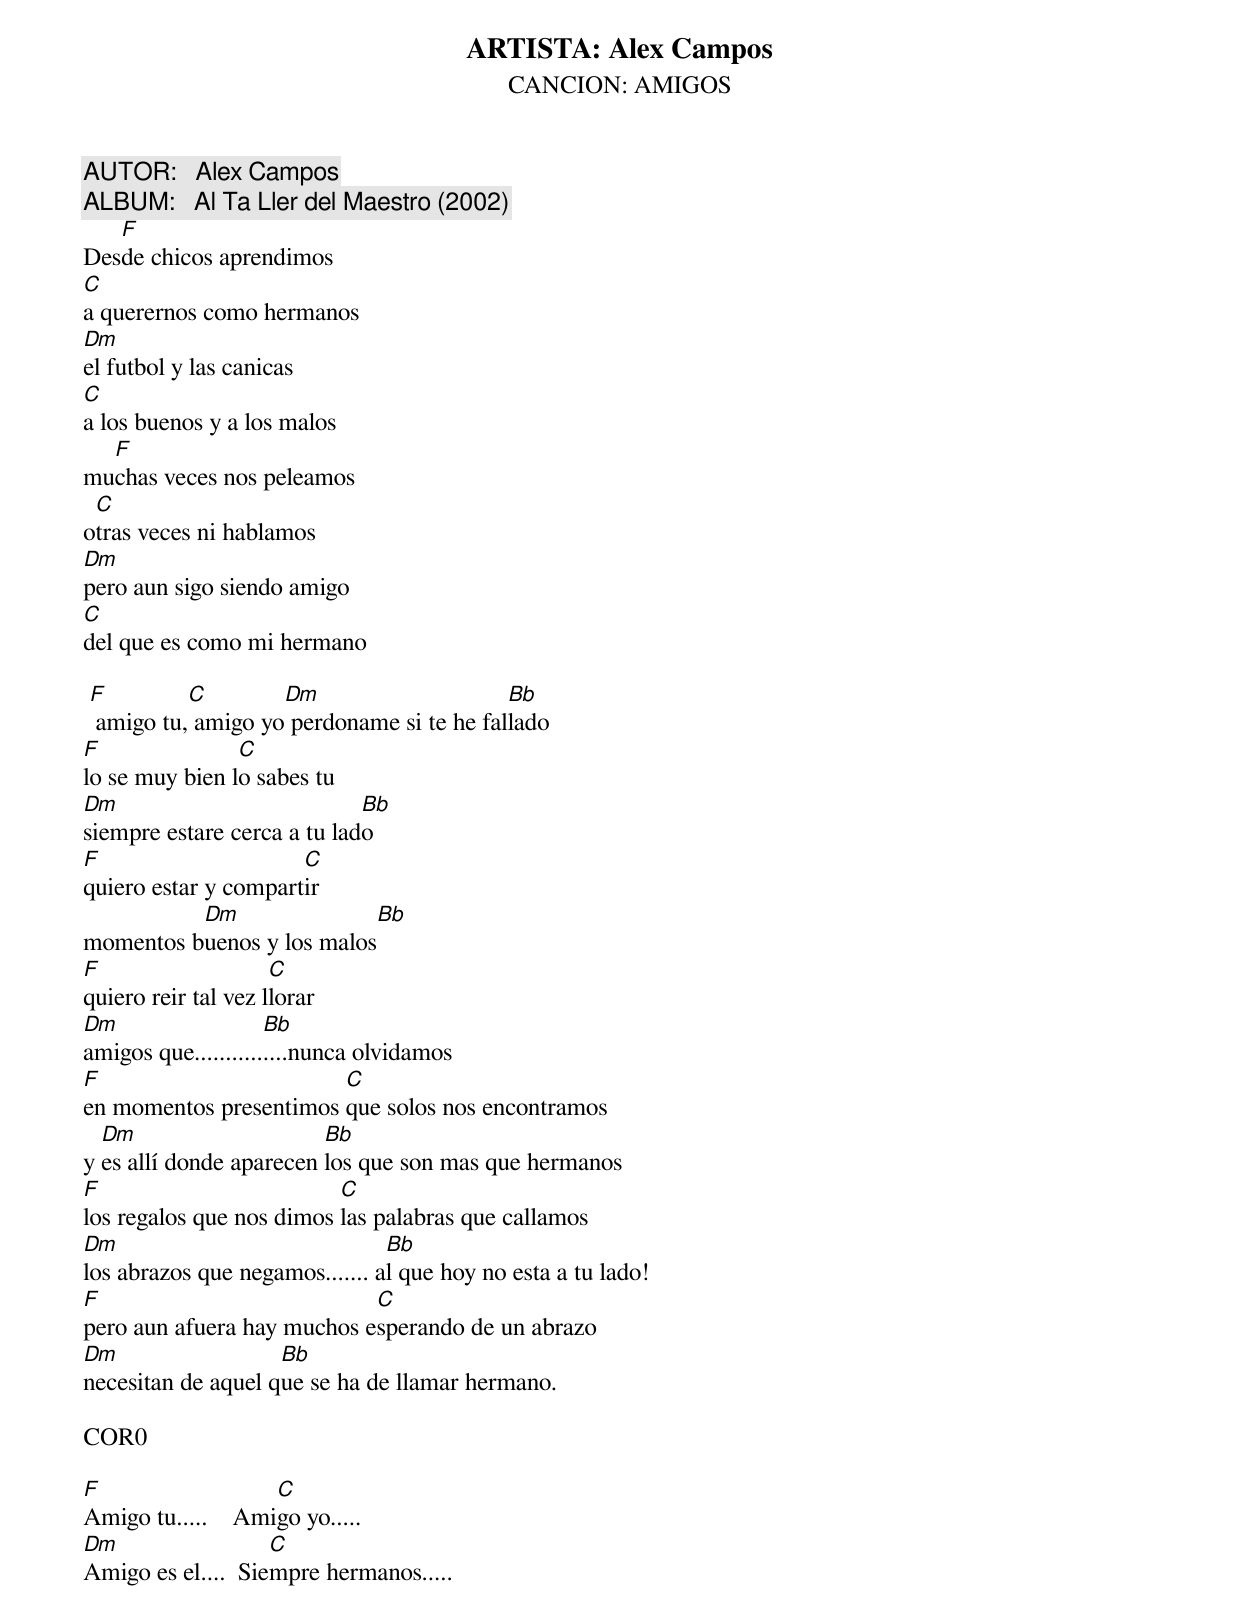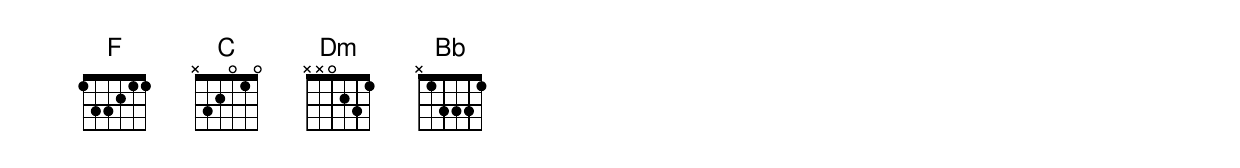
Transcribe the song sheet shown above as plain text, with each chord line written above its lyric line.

ARTISTA: Alex Campos
CANCION: AMIGOS
AUTOR:   Alex Campos
ALBUM:   Al Ta Ller del Maestro (2002)
   F
Desde chicos aprendimos
C
a querernos como hermanos
Dm
el futbol y las canicas
C
a los buenos y a los malos
  F
muchas veces nos peleamos
 C
otras veces ni hablamos
Dm
pero aun sigo siendo amigo
C
del que es como mi hermano

 F         C        Dm                     Bb
  amigo tu, amigo yo perdoname si te he fallado
F               C
lo se muy bien lo sabes tu
Dm                           Bb
siempre estare cerca a tu lado
F                     C
quiero estar y compartir
          Dm               Bb
momentos buenos y los malos
F                    C
quiero reir tal vez llorar
Dm                   Bb
amigos que...............nunca olvidamos
F                       C
en momentos presentimos que solos nos encontramos
  Dm                     Bb
y es allí donde aparecen los que son mas que hermanos
F                         C
los regalos que nos dimos las palabras que callamos
Dm                              Bb
los abrazos que negamos....... al que hoy no esta a tu lado!
F                           C
pero aun afuera hay muchos esperando de un abrazo
Dm                  Bb
necesitan de aquel que se ha de llamar hermano.

COR0

F                   C
Amigo tu.....    Amigo yo.....
Dm                  C
Amigo es el....  Siempre hermanos.....
